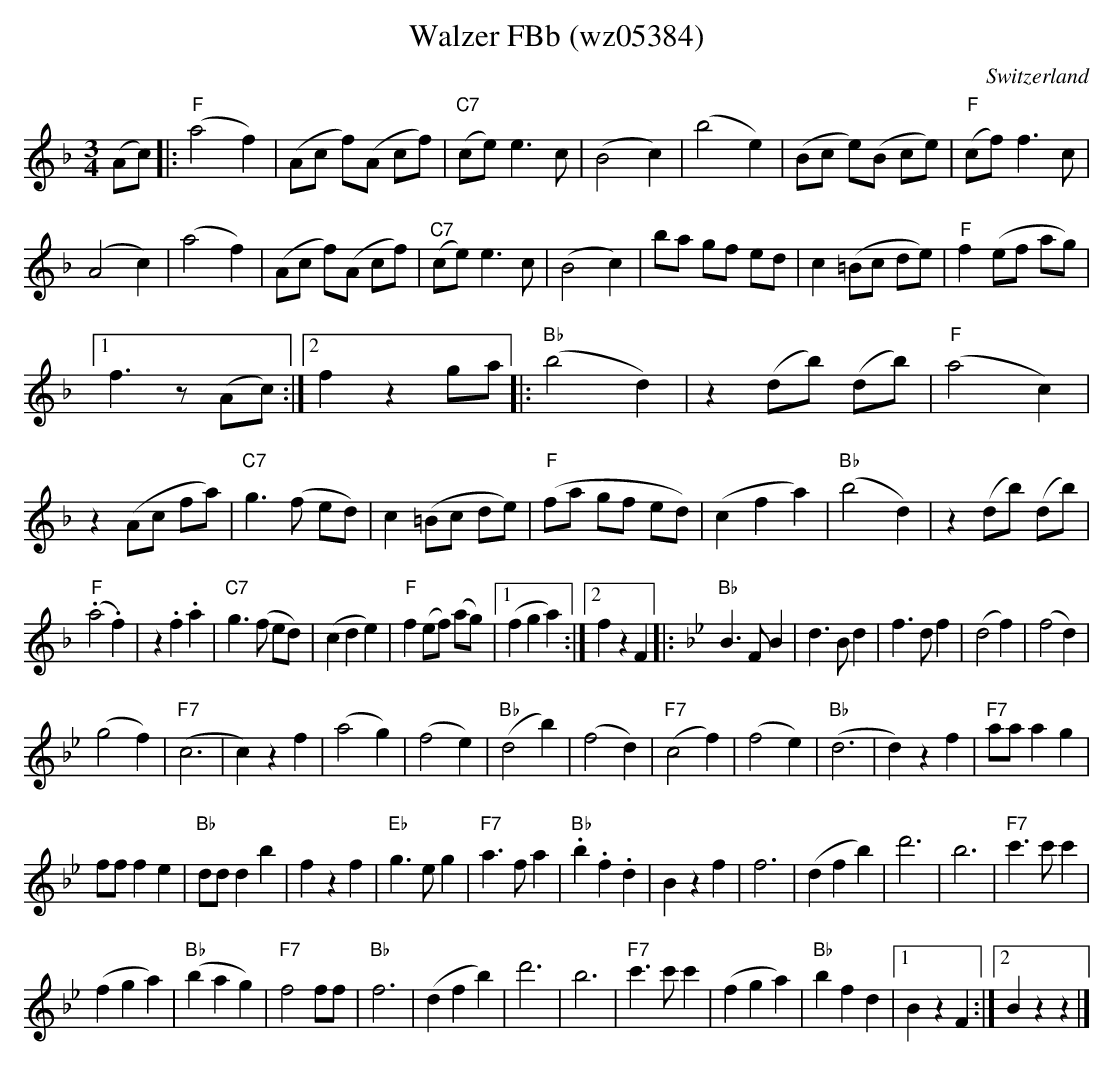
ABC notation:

X:1
T: Walzer FBb (wz05384)
O:Switzerland
M:3/4
L:1/8
K:F major
(Ac) |: "F"(a4f2) | (Ac f)(A cf) | "C7"(ce) e3c | (B4c2) | (b4e2) | (Bc e)(B ce) | "F"(cf) f3c |
(A4c2) | (a4f2) | (Ac f)(A cf) | "C7"(ce) e3c | (B4c2) | ba gf ed | c2 (=Bc de) | "F"f2 (ef ag) |1
f3z(Ac) :|2 f2z2ga |: "Bb"(b4d2) | z2 (db) (db) | "F"(a4c2) | z2(Ac fa) | "C7"g3(f ed) | c2 (=Bc de) | "F"(fa gf ed) | (c2f2a2) | "Bb"(b4d2) | z2 (db) (db) |
"F"(.a4.f2) | z2.f2.a2 | "C7"g3(f ed) | (c2d2e2) | "F"f2 (ef) (ag) |1 (f2g2a2) :|2 f2z2F2 |: [K:Bb] [L:1/4] "Bb"B>FB | d>Bd | f>df | (d2f) | (f2d) |
(g2f) | "F7"(c3 | c)zf | (a2g) | (f2e) | "Bb"(d2b) | (f2d) | "F7"(c2f) | (f2e) | "Bb"(d3 | d)zf | "F7"a/a/ ag |
f/f/ fe | "Bb"d/d/ db | fzf | "Eb"g>eg | "F7"a>fa | "Bb".b.f.d | Bzf | f3 | (dfb) | d'3 | b3 | "F7"c'>c'c' |
(fga) | "Bb"(bag) | "F7"f2f/f/ | "Bb"f3 | (dfb) | d'3 | b3 | "F7"c'>c'c' | (fga) | "Bb"bfd |1 BzF :|2 Bzz |]
